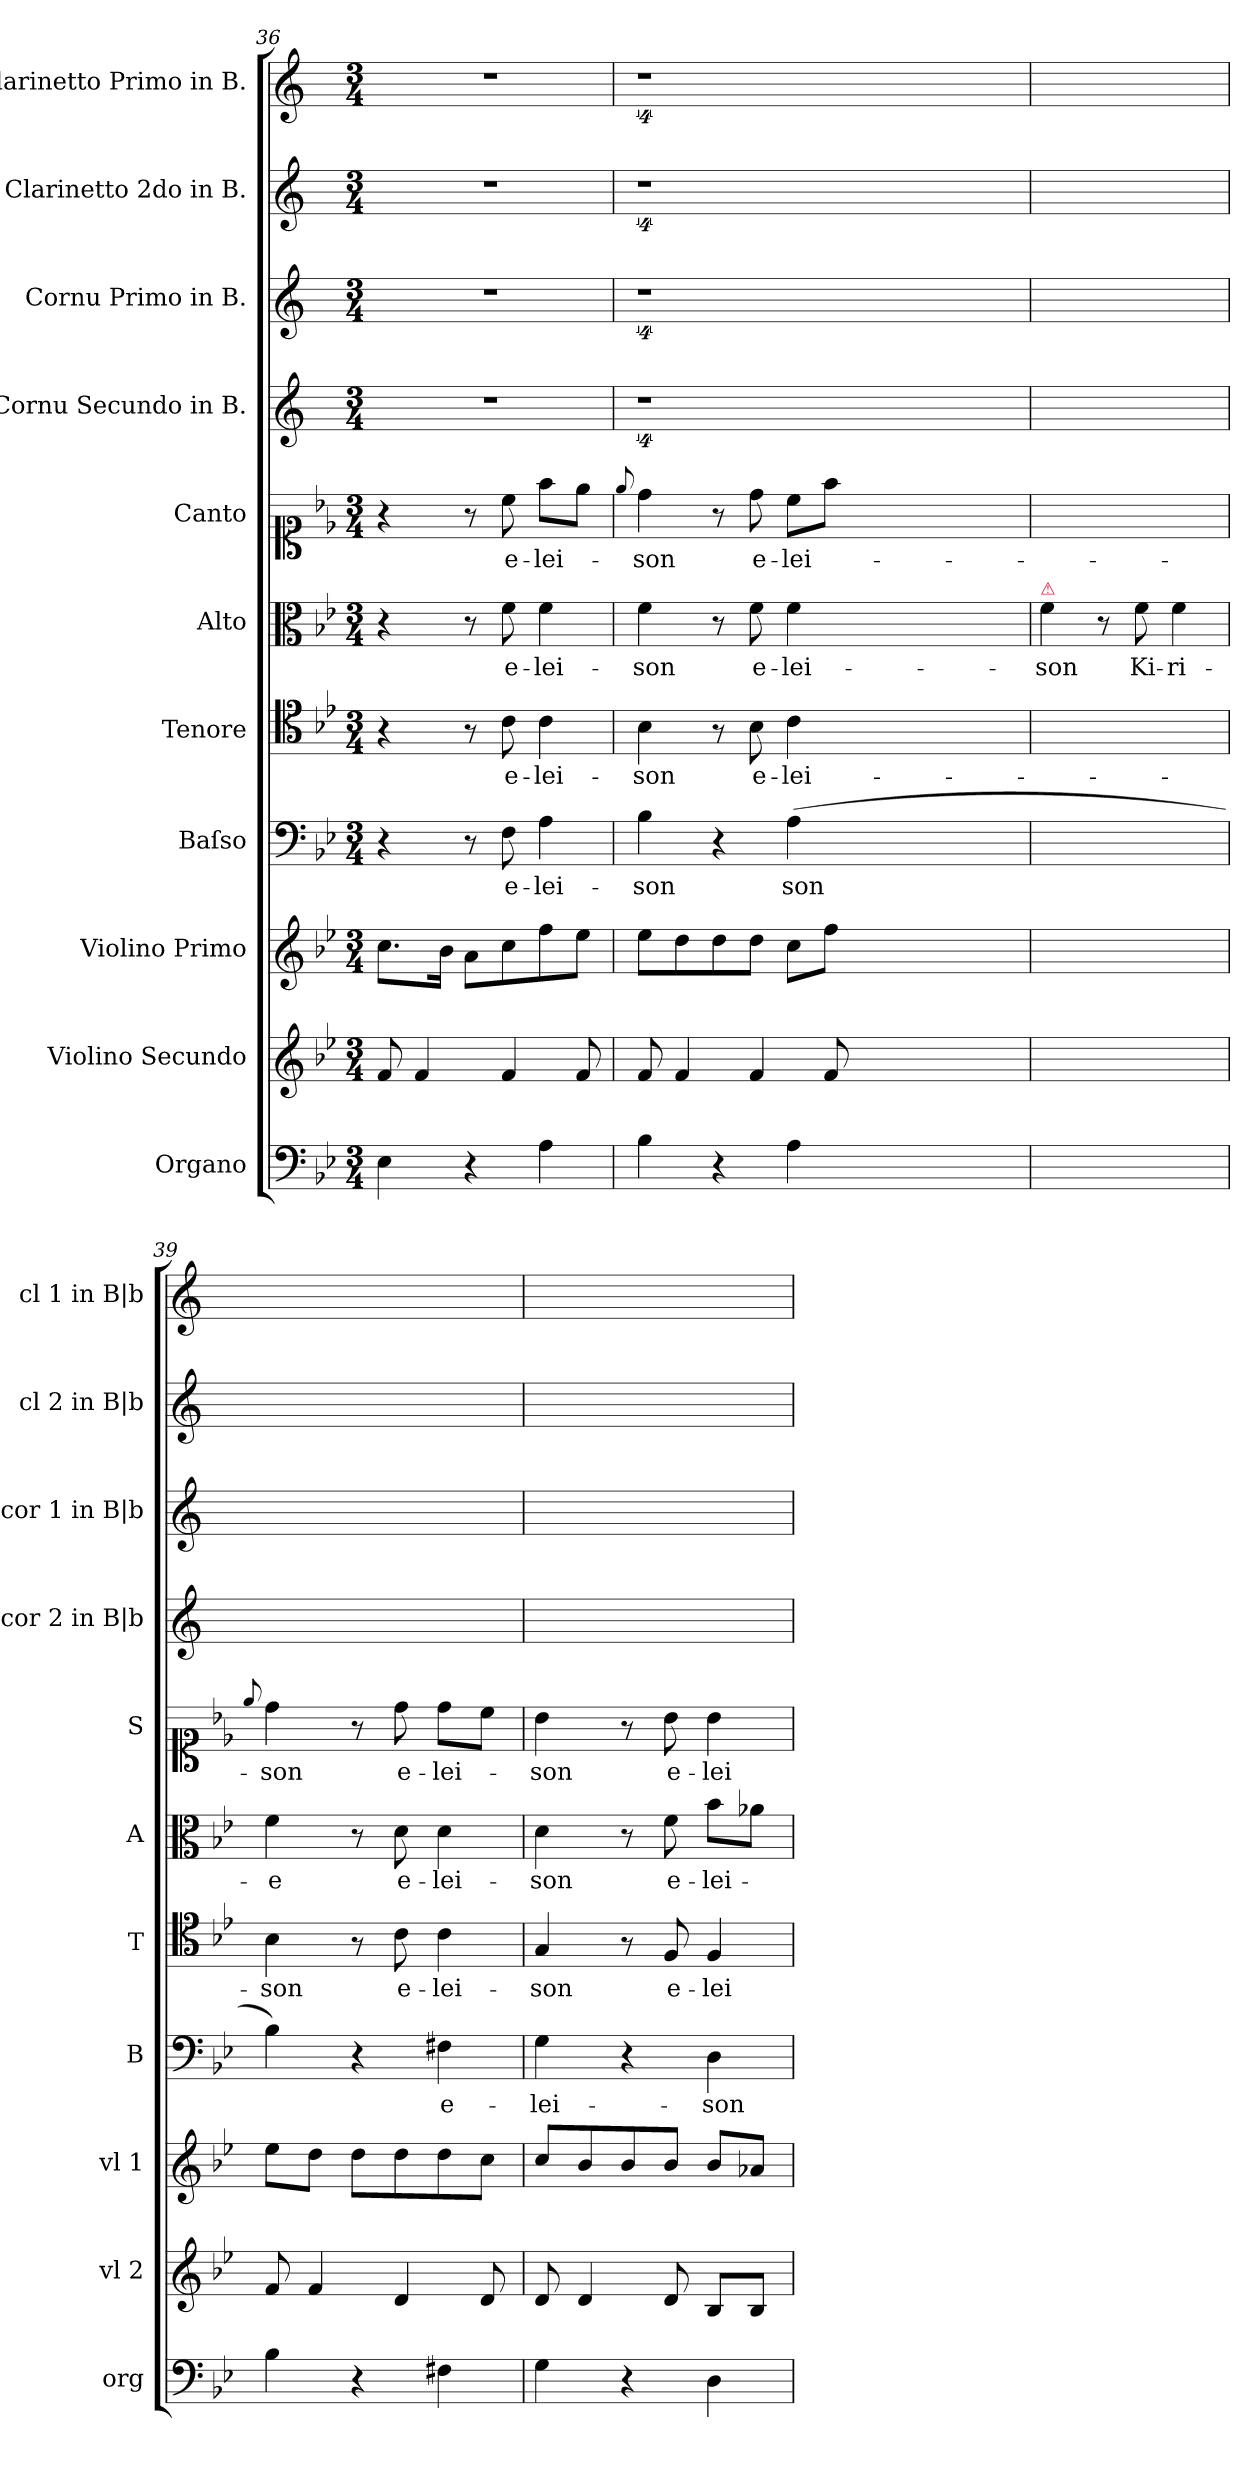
**kern	**kern	**kern	**kern	**text	**kern	**text	**kern	**text	**kern	**text	**kern	**kern	**kern	**kern
*part11	*part10	*part9	*part8	*part8	*part7	*part7	*part6	*part6	*part5	*part5	*part4	*part3	*part2	*part1
*staff11	*staff10	*staff9	*staff8	*staff8	*staff7	*staff7	*staff6	*staff6	*staff5	*staff5	*staff4	*staff3	*staff2	*staff1
*I"Organo	*I"Violino Secundo	*I"Violino Primo	*I"Baſso	*	*I"Tenore	*	*I"Alto	*	*I"Canto	*	*I"Cornu Secundo in B.	*I"Cornu Primo in B.	*I"Clarinetto 2do in B.	*I"Clarinetto Primo in B.
*I'org	*I'vl 2	*I'vl 1	*I'B	*	*I'T	*	*I'A	*	*I'S	*	*I'cor 2 in B|b	*I'cor 1 in B|b	*I'cl 2 in B|b	*I'cl 1 in B|b
*clefF4	*clefG2	*clefG2	*clefF4	*	*clefC4	*	*clefC3	*	*clefC1	*	*clefG2	*clefG2	*clefG2	*clefG2
*	*	*	*	*	*	*	*	*	*	*	*ITrd1c2	*ITrd1c2	*ITrd1c2	*ITrd1c2
*k[b-e-]	*k[b-e-]	*k[b-e-]	*k[b-e-]	*	*k[b-e-]	*	*k[b-e-]	*	*k[b-e-]	*	*k[b-e-]	*k[b-e-]	*k[b-e-]	*k[b-e-]
*B-:	*B-:	*B-:	*B-:	*	*B-:	*	*B-:	*	*B-:	*	*B-:	*B-:	*B-:	*B-:
*M3/4	*M3/4	*M3/4	*M3/4	*	*M3/4	*	*M3/4	*	*M3/4	*	*M3/4	*M3/4	*M3/4	*M3/4
=36	=36	=36	=36	=36	=36	=36	=36	=36	=36	=36	=36	=36	=36	=36
4E-\	8f/	8.cc\L	4r	.	4r	.	4r	.	4r	.	2.r	2.r	2.r	2.r
.	4f/	.	.	.	.	.	.	.	.	.	.	.	.	.
.	.	16b-\Jk	.	.	.	.	.	.	.	.	.	.	.	.
4r	.	8a\L	8r	.	8r	.	8r	.	8r	.	.	.	.	.
!	!	!	!	!	!	!	!	!LO:LY:i	!	!	!	!	!	!
.	4f/	8cc\	8F\	e-	8c\	e-	8f\	e-	8cc\	e-	.	.	.	.
!	!	!	!	!	!	!	!	!LO:LY:i	!	!	!	!	!	!
4A\	.	8ff\	4A\	-lei-	4c\	-lei-	4f\	-lei-	8ff\L	-lei-	.	.	.	.
.	8f/	8ee-\J	.	.	.	.	.	.	8ee-\J	.	.	.	.	.
=37	=37	=37	=37	=37	=37	=37	=37	=37	=37	=37	=37	=37	=37	=37
.	.	.	.	.	.	.	.	.	8qqee-/	.	.	.	.	.
!	!	!	!	!	!	!	!	!LO:LY:i	!	!	!	!	!	!
4B-\	8f/	8ee-\L	4B-\	-son	4B-\	-son	4f\	-son	4dd\	-son	4%9r	4%9r	4%9r	4%9r
.	4f/	8dd\	.	.	.	.	.	.	.	.	.	.	.	.
4r	.	8dd\	4r	.	8r	.	8r	.	8r	.	.	.	.	.
!	!	!	!	!	!	!LO:LY:i	!	!	!	!LO:LY:i	!	!	!	!
.	4f/	8dd\J	.	.	8B-\	e-	8f\	e-	8dd\	e-	.	.	.	.
!	!	!	!	!LO:LY:i	!	!LO:LY:i	!	!	!	!LO:LY:i	!	!	!	!
4A\	.	8cc\L	(4A\	son	4c\	-lei-	4f\	-lei-	8cc\L	-lei-	.	.	.	.
.	8f/	8ff\J	.	.	.	.	.	.	8ff\J	.	.	.	.	.
1.ryy	1.ryy	1.ryy	1.ryy	.	1.ryy	.	1.ryy	.	1.ryy	.	.	.	.	.
=38	=38	=38	=38	=38	=38	=38	=38	=38	=38	=38	=38	=38	=38	=38
!	!	!	!	!	!	!	!LO:TX:a:color=crimson:t=⚠	!	!	!	!	!	!	!
2.ryy	2.ryy	2.ryy	2.ryy	.	2.ryy	.	4f\	-son	2.ryy	.	2.ryy	2.ryy	2.ryy	2.ryy
.	.	.	.	.	.	.	8r	.	.	.	.	.	.	.
!	!	!	!	!	!	!	!	!LO:LY:i	!	!	!	!	!	!
.	.	.	.	.	.	.	8f\	Ki-	.	.	.	.	.	.
!	!	!	!	!	!	!	!	!LO:LY:i	!	!	!	!	!	!
.	.	.	.	.	.	.	4f\	-ri-	.	.	.	.	.	.
=39	=39	=39	=39	=39	=39	=39	=39	=39	=39	=39	=39	=39	=39	=39
.	.	.	.	.	.	.	.	.	8qqee-/	.	.	.	.	.
!	!	!	!	!	!	!LO:LY:i	!	!LO:LY:i	!	!LO:LY:i	!	!	!	!
4B-\	8f/	8ee-\L	4B-\)	.	4B-\	-son	4f\	-e	4dd\	-son	2.ryy	2.ryy	2.ryy	2.ryy
.	4f/	8dd\J	.	.	.	.	.	.	.	.	.	.	.	.
4r	.	8dd\L	4r	.	8r	.	8r	.	8r	.	.	.	.	.
!	!	!	!	!	!	!LO:LY:i	!	!LO:LY:i	!	!LO:LY:i	!	!	!	!
.	4d/	8dd\	.	.	8c\	e-	8d\	e-	8dd\	e-	.	.	.	.
!	!	!	!	!	!	!LO:LY:i	!	!LO:LY:i	!	!LO:LY:i	!	!	!	!
4F#X\	.	8dd\	4F#X\	e-	4c\	-lei-	4d\	-lei-	8dd\L	-lei-	.	.	.	.
.	8d/	8cc\J	.	.	.	.	.	.	8cc\J	.	.	.	.	.
=40	=40	=40	=40	=40	=40	=40	=40	=40	=40	=40	=40	=40	=40	=40
!	!	!	!	!	!	!LO:LY:i	!	!LO:LY:i	!	!LO:LY:i	!	!	!	!
4G\	8d/	8cc/L	4G\	-lei-	4G/	-son	4d\	-son	4b-\	-son	2.ryy	2.ryy	2.ryy	2.ryy
.	4d/	8b-/	.	.	.	.	.	.	.	.	.	.	.	.
4r	.	8b-/	4r	.	8r	.	8r	.	8r	.	.	.	.	.
!	!	!	!	!	!	!LO:LY:i	!	!	!	!	!	!	!	!
.	8d/	8b-/J	.	.	8F/	e-	8f\	e-	8b-\	e-	.	.	.	.
!	!	!	!	!	!	!LO:LY:i	!	!	!	!	!	!	!	!
4D\	8B-/L	8b-/L	4D\	-son	4F/	-lei-	8b-\L	-lei-	4b-\	-lei-	.	.	.	.
.	8B-/J	8a-X/J	.	.	.	.	8a-X\J	.	.	.	.	.	.	.
=	=	=	=	=	=	=	=	=	=	=	=	=	=	=
*-	*-	*-	*-	*-	*-	*-	*-	*-	*-	*-	*-	*-	*-	*-
